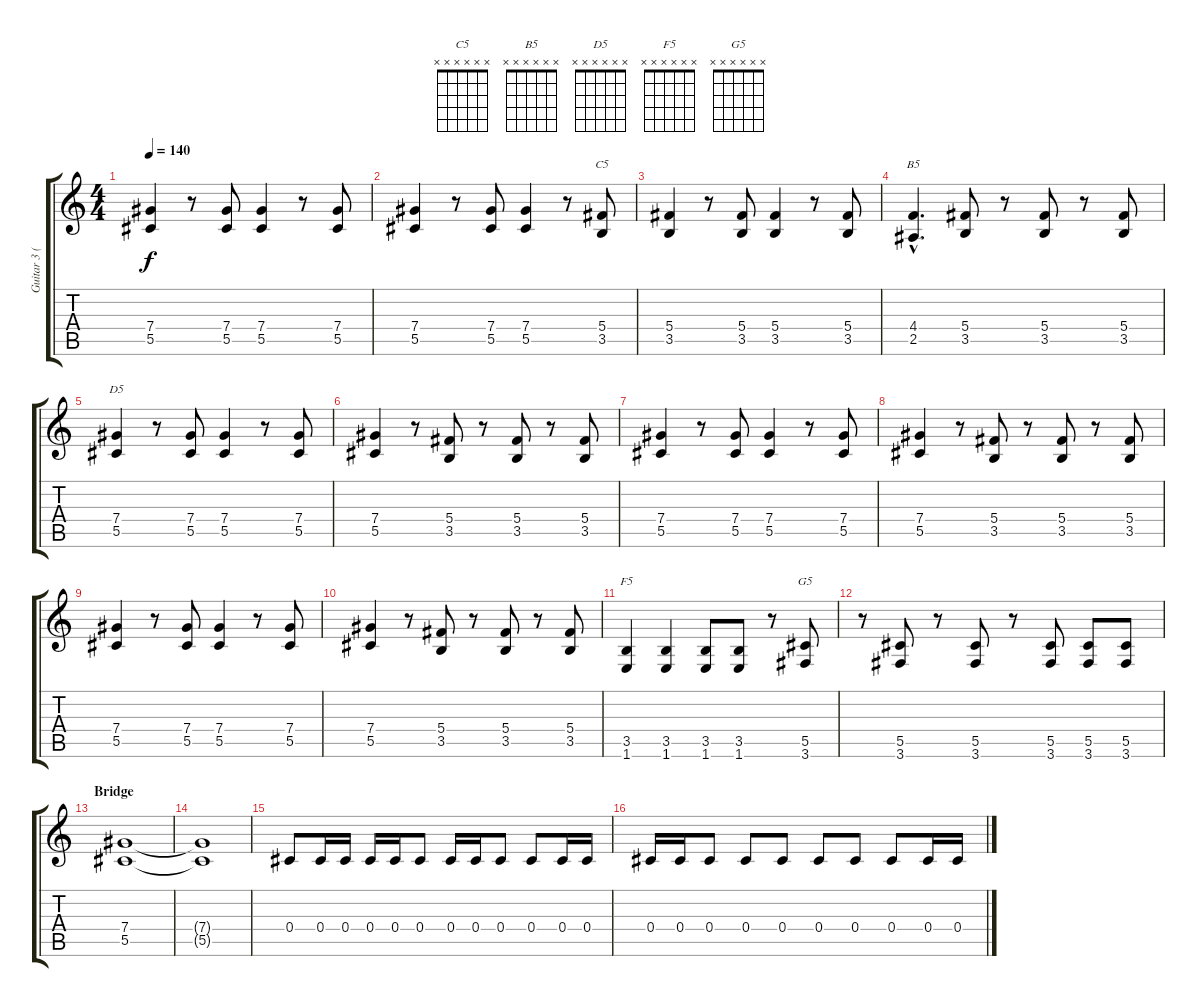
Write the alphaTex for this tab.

\track ("Guitar 3 (Izzy)" "Guitar 3 (") {instrument overdrivenguitar}
\staff {score tabs}
\tuning (Eb4 Bb3 Gb3 Db3 Ab2 Eb2) {hide}
\chord ("C5" x x x x x x) {firstfret 0}
\chord ("B5" x x x x x x) {firstfret 0}
\chord ("D5" x x x x x x) {firstfret 0}
\chord ("F5" x x x x x x) {firstfret 0}
\chord ("G5" x x x x x x) {firstfret 0}
\ts (4 4)
\tempo 140
\clef g2
\ks c
(7.4 5.5).4{dy f} r.8 (7.4 5.5).8 (7.4 5.5).4 r.8 (7.4 5.5).8 |
(7.4 5.5).4 r.8 (7.4 5.5).8 (7.4 5.5).4 r.8 (5.4 3.5).8{ch "C5"} |
(5.4 3.5).4 r.8 (5.4 3.5).8 (5.4 3.5).4 r.8 (5.4 3.5).8 |
(4.4{hac} 2.5{hac}).4{d ch "B5"} (5.4 3.5).8 r.8 (5.4 3.5).8 r.8 (5.4 3.5).8 |
(7.4 5.5).4{ch "D5"} r.8 (7.4 5.5).8 (7.4 5.5).4 r.8 (7.4 5.5).8 |
(7.4 5.5).4 r.8 (5.4 3.5).8 r.8 (5.4 3.5).8 r.8 (5.4 3.5).8 |
(7.4 5.5).4 r.8 (7.4 5.5).8 (7.4 5.5).4 r.8 (7.4 5.5).8 |
(7.4 5.5).4 r.8 (5.4 3.5).8 r.8 (5.4 3.5).8 r.8 (5.4 3.5).8 |
(7.4 5.5).4 r.8 (7.4 5.5).8 (7.4 5.5).4 r.8 (7.4 5.5).8 |
(7.4 5.5).4 r.8 (5.4 3.5).8 r.8 (5.4 3.5).8 r.8 (5.4 3.5).8 |
(3.5 1.6).4{ch "F5"} (3.5 1.6).4 (3.5 1.6).8 (3.5 1.6).8 r.8 (5.5 3.6).8{ch "G5"} |
r.8 (5.5 3.6).8 r.8 (5.5 3.6).8 r.8 (5.5 3.6).8 (5.5 3.6).8 (5.5 3.6).8 |
\section ("" "Bridge")
(7.4 5.5).1 |
(7.4{t} 5.5{t}).1 |
0.4.8 0.4.16 0.4.16 0.4.16 0.4.16 0.4.8 0.4.16 0.4.16 0.4.8 0.4.8 0.4.16 0.4.16 |
0.4.16 0.4.16 0.4.8 0.4.8 0.4.8 0.4.8 0.4.8 0.4.8 0.4.16 0.4.16
